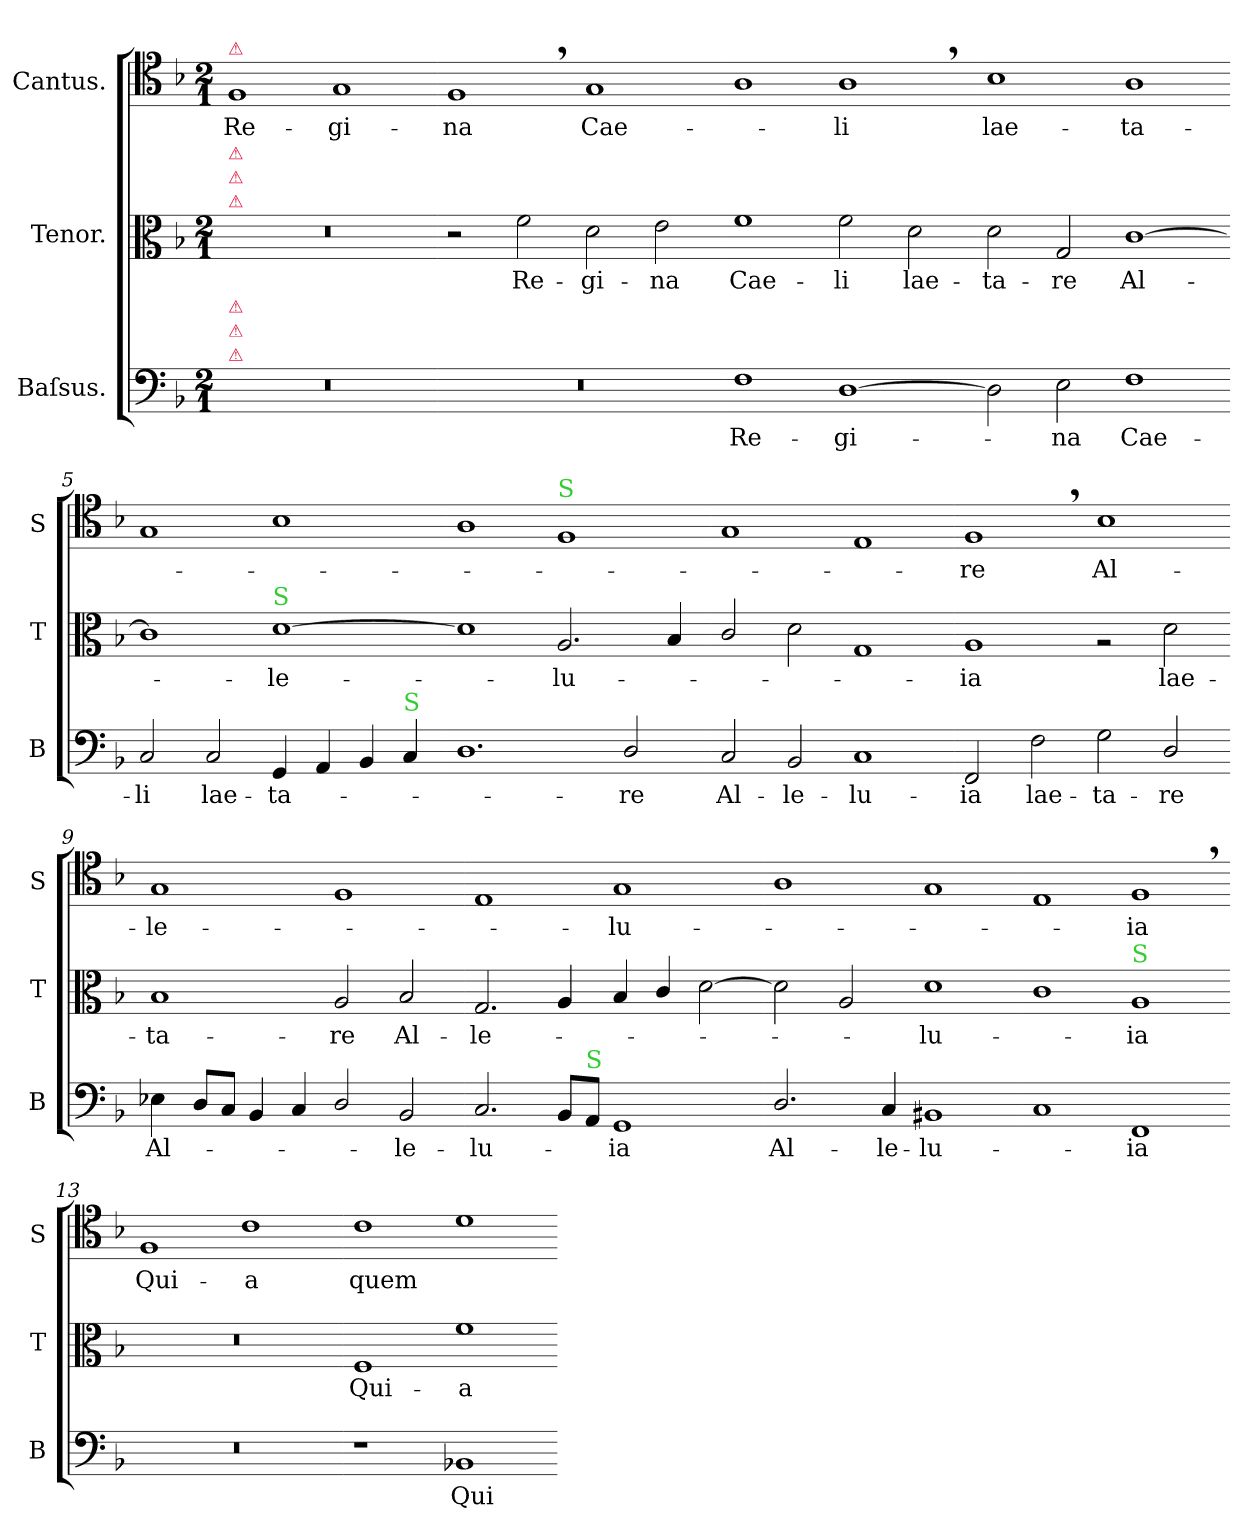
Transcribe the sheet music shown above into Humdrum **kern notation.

**kern	**text	**kern	**text	**kern	**text
*part3	*part3	*part2	*part2	*part1	*part1
*staff3	*staff3	*staff2	*staff2	*staff1	*staff1
*I"Baſsus.	*	*I"Tenor.	*	*I"Cantus.	*
*I'B	*	*I'T	*	*I'S	*
*clefF4	*	*clefC3	*	*clefC4	*
*k[b-]	*	*k[b-]	*	*k[b-]	*
*M2/1	*	*M2/1	*	*M2/1	*
=1	=1	=1	=1	=1	=1
!	!	!	!	!LO:TX:a:color=crimson:t=⚠	!
!	!	!LO:TX:a:color=crimson:t=⚠	!	!	!
!	!	!LO:TX:a:color=crimson:t=⚠	!	!	!
!	!	!LO:TX:a:color=crimson:t=⚠	!	!	!
!LO:TX:a:color=crimson:t=⚠	!	!	!	!	!
!LO:TX:a:color=crimson:t=⚠	!	!	!	!	!
!LO:TX:a:color=crimson:t=⚠	!	!	!	!	!
0r	.	0r	.	1F	Re-
.	.	.	.	1G	-gi-
=2-	=2-	=2-	=2-	=2-	=2-
0r	.	2r	.	1F,<	-na
.	.	2f\	Re-	.	.
.	.	2d\	-gi-	1G	Cae-
.	.	2e\	-na	.	.
=3-	=3-	=3-	=3-	=3-	=3-
1F	Re-	1f	Cae-	1A	.
[1D	-gi-	2f\	-li	1A,<	-li
.	.	2d\	lae-	.	.
=4-	=4-	=4-	=4-	=4-	=4-
2D]	.	2d\	-ta-	1B-	lae-
2E\	-na	2G/	-re	.	.
1F	Cae-	[1c	Al-	1A	-ta-
=5-	=5-	=5-	=5-	=5-	=5-
2C/	-li	1c]	.	1G	.
2C/	lae-	.	.	.	.
!	!	!LO:TX:a:color=limegreen:t=S	!	!	!
4GG/	-ta-	[1d	-le-	1B-	.
4AA/	.	.	.	.	.
4BB-/	.	.	.	.	.
!LO:TX:a:color=limegreen:t=S	!	!	!	!	!
4C/	.	.	.	.	.
=6-	=6-	=6-	=6-	=6-	=6-
1.D	.	1d]	.	1A	.
!	!	!	!	!LO:TX:a:color=limegreen:t=S	!
.	.	2.A/	-lu-	1F	.
2D/	-re	.	.	.	.
.	.	4B-/	.	.	.
=7-	=7-	=7-	=7-	=7-	=7-
2C/	Al-	2c/	.	1G	.
2BB-/	-le-	2d\	.	.	.
1C	-lu-	1G	.	1E	.
=8-	=8-	=8-	=8-	=8-	=8-
2FF/	-ia	1A	-ia	1F,<	-re
2F\	lae-	.	.	.	.
2G\	-ta-	2rA	.	1B-	Al-
2D/	-re	2d\	lae-	.	.
=9-	=9-	=9-	=9-	=9-	=9-
4E-X\	Al-	1B-	-ta-	1G	-le-
8D/L	.	.	.	.	.
8C/J	.	.	.	.	.
4BB-/	.	.	.	.	.
4C/	.	.	.	.	.
2D/	.	2A/	-re	1F	.
2BB-/	-le-	2B-/	Al-	.	.
=10-	=10-	=10-	=10-	=10-	=10-
2.C/	-lu-	2.G/	-le-	1E	.
8BB-/L	.	4A/	.	.	.
!LO:TX:a:color=limegreen:t=S	!	!	!	!	!
8AA/J	.	.	.	.	.
1GG	-ia	4B-/	.	1G	-lu-
.	.	4c/	.	.	.
.	.	[2d\	.	.	.
=11-	=11-	=11-	=11-	=11-	=11-
!	!LO:LY:i	!	!	!	!
2.D/	Al-	2d\]	.	1A	.
.	.	2A/	.	.	.
!	!LO:LY:i	!	!	!	!
4C/	le-	.	.	.	.
!	!LO:LY:i	!	!	!	!
1BB#X	-lu-	1d	-lu-	1G	.
=12-	=12-	=12-	=12-	=12-	=12-
1C	.	1c	.	1E	.
!	!	!LO:TX:a:color=limegreen:t=S	!	!	!
!	!LO:LY:i	!	!	!	!
1FF	-ia	1A	-ia	1F,<	-ia
=13-	=13-	=13-	=13-	=13-	=13-
0r	.	0r	.	1F	Qui-
.	.	.	.	1c	-a
=14-	=14-	=14-	=14-	=14-	=14-
1r	.	1F	Qui-	1c	quem
1BB-X	Qui-	1f	-a	1d	.
=-	=-	=-	=-	=-	=-
*-	*-	*-	*-	*-	*-
